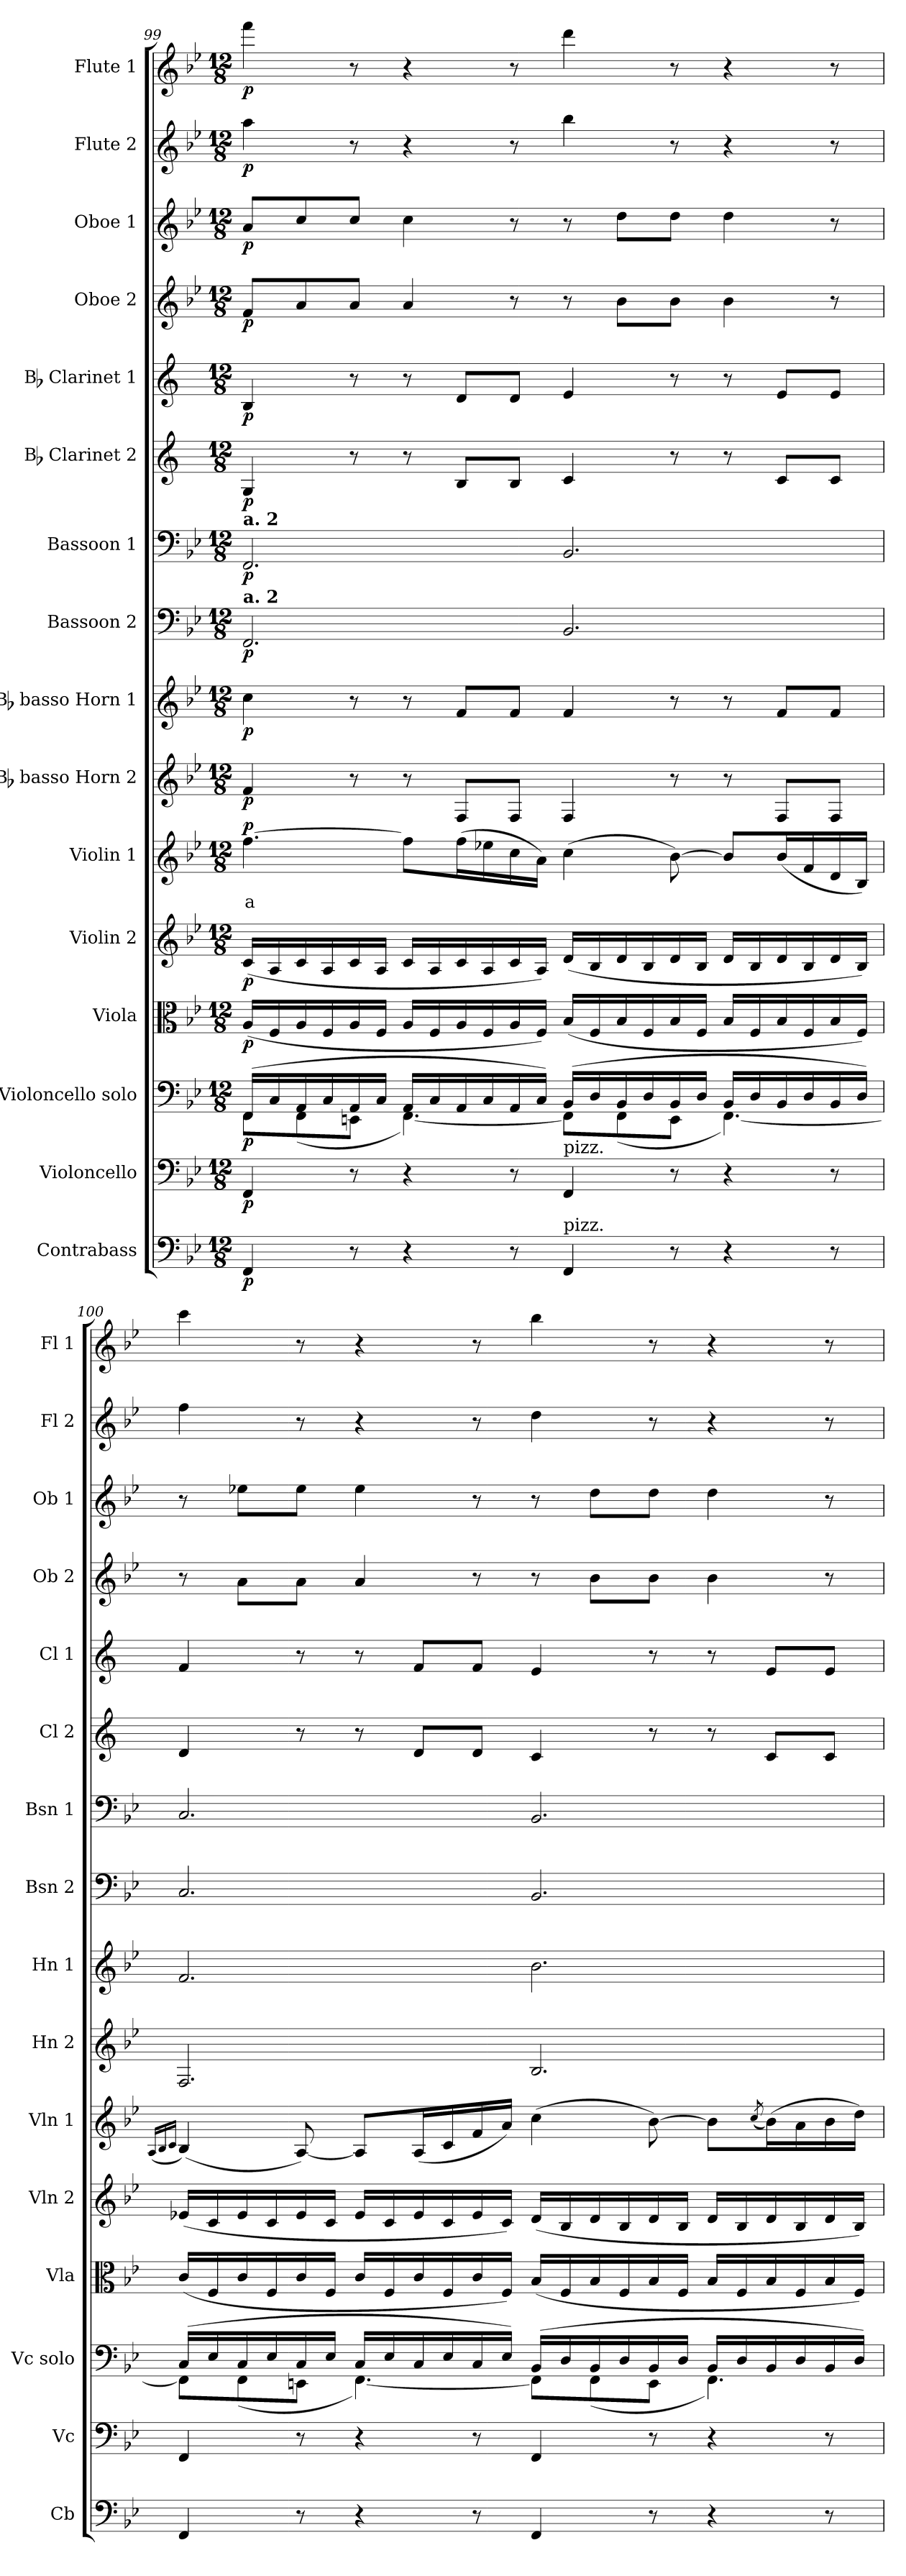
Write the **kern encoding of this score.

**kern	**dynam	**kern	**dynam	**kern	**dynam	**kern	**dynam	**kern	**dynam	**kern	**text	**dynam	**kern	**dynam	**kern	**dynam	**kern	**dynam	**kern	**dynam	**kern	**dynam	**kern	**dynam	**kern	**dynam	**kern	**dynam	**kern	**dynam	**kern	**dynam
*part16	*part16	*part15	*part15	*part14	*part14	*part13	*part13	*part12	*part12	*part11	*part11	*part11	*part10	*part10	*part9	*part9	*part8	*part8	*part7	*part7	*part6	*part6	*part5	*part5	*part4	*part4	*part3	*part3	*part2	*part2	*part1	*part1
*staff16	*staff16	*staff15	*staff15	*staff14	*staff14	*staff13	*staff13	*staff12	*staff12	*staff11	*staff11	*staff11	*staff10	*staff10	*staff9	*staff9	*staff8	*staff8	*staff7	*staff7	*staff6	*staff6	*staff5	*staff5	*staff4	*staff4	*staff3	*staff3	*staff2	*staff2	*staff1	*staff1
*I"Contrabass	*	*I"Violoncello	*	*I"Violoncello solo	*	*I"Viola	*	*I"Violin 2	*	*I"Violin 1	*	*	*I"Bb basso Horn 2	*	*I"Bb basso Horn 1	*	*I"Bassoon 2	*	*I"Bassoon 1	*	*I"Bb Clarinet 2	*	*I"Bb Clarinet 1	*	*I"Oboe 2	*	*I"Oboe 1	*	*I"Flute 2	*	*I"Flute 1	*
*I'Cb	*	*I'Vc	*	*I'Vc solo	*	*I'Vla	*	*I'Vln 2	*	*I'Vln 1	*	*	*I'Hn 2	*	*I'Hn 1	*	*I'Bsn 2	*	*I'Bsn 1	*	*I'Cl 2	*	*I'Cl 1	*	*I'Ob 2	*	*I'Ob 1	*	*I'Fl 2	*	*I'Fl 1	*
*clefF4	*	*clefF4	*	*clefF4	*	*clefC3	*	*clefG2	*	*clefG2	*	*	*clefG2	*	*clefG2	*	*clefF4	*	*clefF4	*	*clefG2	*	*clefG2	*	*clefG2	*	*clefG2	*	*clefG2	*	*clefG2	*
*ITrd7c12	*	*	*	*	*	*	*	*	*	*	*	*	*ITrd8c14	*	*ITrd8c14	*	*	*	*	*	*ITrd1c2	*	*ITrd1c2	*	*	*	*	*	*	*	*	*
*k[b-e-]	*	*k[b-e-]	*	*k[b-e-]	*	*k[b-e-]	*	*k[b-e-]	*	*k[b-e-]	*	*	*k[b-e-]	*	*k[b-e-]	*	*k[b-e-]	*	*k[b-e-]	*	*k[b-e-]	*	*k[b-e-]	*	*k[b-e-]	*	*k[b-e-]	*	*k[b-e-]	*	*k[b-e-]	*
*M12/8	*	*M12/8	*	*M12/8	*	*M12/8	*	*M12/8	*	*M12/8	*	*	*M12/8	*	*M12/8	*	*M12/8	*	*M12/8	*	*M12/8	*	*M12/8	*	*M12/8	*	*M12/8	*	*M12/8	*	*M12/8	*
=99	=99	=99	=99	=99	=99	=99	=99	=99	=99	=99	=99	=99	=99	=99	=99	=99	=99	=99	=99	=99	=99	=99	=99	=99	=99	=99	=99	=99	=99	=99	=99	=99
*	*	*	*	*^	*	*	*	*	*	*	*	*	*	*	*	*	*	*	*	*	*	*	*	*	*	*	*	*	*	*	*	*
!	!	!	!	!	!	!	!	!	!	!	!	!	!	!	!	!	!	!	!	!LO:TX:a:B:t=a. 2	!	!	!	!	!	!	!	!	!	!	!	!	!
!	!	!	!	!	!	!	!	!	!	!	!	!	!	!	!	!	!	!LO:TX:a:B:t=a. 2	!	!	!	!	!	!	!	!	!	!	!	!	!	!	!
!	!LO:DY:b	!	!LO:DY:b	!	!	!LO:DY:b	!	!LO:DY:b	!	!LO:DY:b	!	!LO:LY:b:color=#FF0000	!LO:DY:b	!	!LO:DY:b	!	!LO:DY:b	!	!LO:DY:b	!	!LO:DY:b	!	!LO:DY:b	!	!LO:DY:b	!	!LO:DY:b	!	!LO:DY:b	!	!LO:DY:b	!	!LO:DY:b
4FFF/	p	4FF/	p	(16FF/LL	8FF\L	p	(16A/LL	p	(16c/LL	p	[4.ff\	a	p	4F/	p	4c\	p	2.FF/	p	2.FF/	p	4F/	p	4A/	p	8f/L	p	8a/L	p	4aa\	p	4fff\	p
.	.	.	.	16C/	.	.	16F/	.	16A/	.	.	.	.	.	.	.	.	.	.	.	.	.	.	.	.	.	.	.	.	.	.	.	.
.	.	.	.	16AA/	(8FF\	.	16A/	.	16c/	.	.	.	.	.	.	.	.	.	.	.	.	.	.	.	.	8a/	.	8cc/	.	.	.	.	.
.	.	.	.	16C/	.	.	16F/	.	16A/	.	.	.	.	.	.	.	.	.	.	.	.	.	.	.	.	.	.	.	.	.	.	.	.
8r	.	8r	.	16AA/	8EEn\J	.	16A/	.	16c/	.	.	.	.	8r	.	8r	.	.	.	.	.	8r	.	8r	.	8a/J	.	8cc/J	.	8r	.	8r	.
.	.	.	.	16C/JJ	.	.	16F/JJ	.	16A/JJ	.	.	.	.	.	.	.	.	.	.	.	.	.	.	.	.	.	.	.	.	.	.	.	.
4r	.	4r	.	16AA/LL	[4.FF\)	.	16A/LL	.	16c/LL	.	8ff\L]	.	.	8r	.	8r	.	.	.	.	.	8r	.	8r	.	4a/	.	4cc\	.	4r	.	4r	.
.	.	.	.	16C/	.	.	16F/	.	16A/	.	.	.	.	.	.	.	.	.	.	.	.	.	.	.	.	.	.	.	.	.	.	.	.
.	.	.	.	16AA/	.	.	16A/	.	16c/	.	(16ff\L	.	.	8FF/L	.	8F/L	.	.	.	.	.	8A/L	.	8c/L	.	.	.	.	.	.	.	.	.
.	.	.	.	16C/	.	.	16F/	.	16A/	.	16ee-X\	.	.	.	.	.	.	.	.	.	.	.	.	.	.	.	.	.	.	.	.	.	.
8r	.	8r	.	16AA/	.	.	16A/	.	16c/	.	16cc\	.	.	8FF/J	.	8F/J	.	.	.	.	.	8A/J	.	8c/J	.	8r	.	8r	.	8r	.	8r	.
.	.	.	.	16C/JJ)	.	.	16F/JJ)	.	16A/JJ)	.	16a\JJ)	.	.	.	.	.	.	.	.	.	.	.	.	.	.	.	.	.	.	.	.	.	.
!	!	!LO:TX:a:t=pizz.	!	!	!	!	!	!	!	!	!	!	!	!	!	!	!	!	!	!	!	!	!	!	!	!	!	!	!	!	!	!	!
!LO:TX:a:t=pizz.	!	!	!	!	!	!	!	!	!	!	!	!	!	!	!	!	!	!	!	!	!	!	!	!	!	!	!	!	!	!	!	!	!
4FFF/	.	4FF/	.	(16BB-/LL	8FF\L]	.	(16B-/LL	.	(16d/LL	.	(4cc\	.	.	4FF/	.	4F/	.	2.BB-/	.	2.BB-/	.	4B-/	.	4d/	.	8r	.	8r	.	4bb-\	.	4ddd\	.
.	.	.	.	16D/	.	.	16F/	.	16B-/	.	.	.	.	.	.	.	.	.	.	.	.	.	.	.	.	.	.	.	.	.	.	.	.
.	.	.	.	16BB-/	(8FF\	.	16B-/	.	16d/	.	.	.	.	.	.	.	.	.	.	.	.	.	.	.	.	8b-\L	.	8dd\L	.	.	.	.	.
.	.	.	.	16D/	.	.	16F/	.	16B-/	.	.	.	.	.	.	.	.	.	.	.	.	.	.	.	.	.	.	.	.	.	.	.	.
8r	.	8r	.	16BB-/	8EE\J	.	16B-/	.	16d/	.	[8b-\)	.	.	8r	.	8r	.	.	.	.	.	8r	.	8r	.	8b-\J	.	8dd\J	.	8r	.	8r	.
.	.	.	.	16D/JJ	.	.	16F/JJ	.	16B-/JJ	.	.	.	.	.	.	.	.	.	.	.	.	.	.	.	.	.	.	.	.	.	.	.	.
4r	.	4r	.	16BB-/LL	[4.FF\)	.	16B-/LL	.	16d/LL	.	8b-/L]	.	.	8r	.	8r	.	.	.	.	.	8r	.	8r	.	4b-\	.	4dd\	.	4r	.	4r	.
.	.	.	.	16D/	.	.	16F/	.	16B-/	.	.	.	.	.	.	.	.	.	.	.	.	.	.	.	.	.	.	.	.	.	.	.	.
.	.	.	.	16BB-/	.	.	16B-/	.	16d/	.	(16b-/L	.	.	8FF/L	.	8F/L	.	.	.	.	.	8B-/L	.	8d/L	.	.	.	.	.	.	.	.	.
.	.	.	.	16D/	.	.	16F/	.	16B-/	.	16f/	.	.	.	.	.	.	.	.	.	.	.	.	.	.	.	.	.	.	.	.	.	.
8r	.	8r	.	16BB-/	.	.	16B-/	.	16d/	.	16d/	.	.	8FF/J	.	8F/J	.	.	.	.	.	8B-/J	.	8d/J	.	8r	.	8r	.	8r	.	8r	.
.	.	.	.	16D/JJ)	.	.	16F/JJ)	.	16B-/JJ)	.	16B-/JJ)	.	.	.	.	.	.	.	.	.	.	.	.	.	.	.	.	.	.	.	.	.	.
!!LO:PB:g=z
=100	=100	=100	=100	=100	=100	=100	=100	=100	=100	=100	=100	=100	=100	=100	=100	=100	=100	=100	=100	=100	=100	=100	=100	=100	=100	=100	=100	=100	=100	=100	=100	=100	=100
.	.	.	.	.	.	.	.	.	.	.	(16qA/LL	.	.	.	.	.	.	.	.	.	.	.	.	.	.	.	.	.	.	.	.	.	.
.	.	.	.	.	.	.	.	.	.	.	16qB-/	.	.	.	.	.	.	.	.	.	.	.	.	.	.	.	.	.	.	.	.	.	.
.	.	.	.	.	.	.	.	.	.	.	16qc/JJ	.	.	.	.	.	.	.	.	.	.	.	.	.	.	.	.	.	.	.	.	.	.
4FFF/	.	4FF/	.	(16C/LL	8FF\L]	.	(16c/LL	.	(16e-X/LL	.	(4B-/)	.	.	2.FF/	.	2.F/	.	2.C/	.	2.C/	.	4c/	.	4e-/	.	8r	.	8r	.	4ff\	.	4ccc\	.
.	.	.	.	16E-/	.	.	16F/	.	16c/	.	.	.	.	.	.	.	.	.	.	.	.	.	.	.	.	.	.	.	.	.	.	.	.
.	.	.	.	16C/	(8FF\	.	16c/	.	16e-/	.	.	.	.	.	.	.	.	.	.	.	.	.	.	.	.	8a\L	.	8ee-X\L	.	.	.	.	.
.	.	.	.	16E-/	.	.	16F/	.	16c/	.	.	.	.	.	.	.	.	.	.	.	.	.	.	.	.	.	.	.	.	.	.	.	.
8r	.	8r	.	16C/	8EEn\J	.	16c/	.	16e-/	.	[8A/)	.	.	.	.	.	.	.	.	.	.	8r	.	8r	.	8a\J	.	8ee-\J	.	8r	.	8r	.
.	.	.	.	16E-/JJ	.	.	16F/JJ	.	16c/JJ	.	.	.	.	.	.	.	.	.	.	.	.	.	.	.	.	.	.	.	.	.	.	.	.
4r	.	4r	.	16C/LL	[4.FF\)	.	16c/LL	.	16e-/LL	.	8A/L]	.	.	.	.	.	.	.	.	.	.	8r	.	8r	.	4a/	.	4ee-\	.	4r	.	4r	.
.	.	.	.	16E-/	.	.	16F/	.	16c/	.	.	.	.	.	.	.	.	.	.	.	.	.	.	.	.	.	.	.	.	.	.	.	.
.	.	.	.	16C/	.	.	16c/	.	16e-/	.	(16A/L	.	.	.	.	.	.	.	.	.	.	8c/L	.	8e-/L	.	.	.	.	.	.	.	.	.
.	.	.	.	16E-/	.	.	16F/	.	16c/	.	16c/	.	.	.	.	.	.	.	.	.	.	.	.	.	.	.	.	.	.	.	.	.	.
8r	.	8r	.	16C/	.	.	16c/	.	16e-/	.	16f/	.	.	.	.	.	.	.	.	.	.	8c/J	.	8e-/J	.	8r	.	8r	.	8r	.	8r	.
.	.	.	.	16E-/JJ)	.	.	16F/JJ)	.	16c/JJ)	.	16a/JJ)	.	.	.	.	.	.	.	.	.	.	.	.	.	.	.	.	.	.	.	.	.	.
4FFF/	.	4FF/	.	(16BB-/LL	8FF\L]	.	(16B-/LL	.	(16d/LL	.	(4cc\	.	.	2.BB-/	.	2.B-\	.	2.BB-/	.	2.BB-/	.	4B-/	.	4d/	.	8r	.	8r	.	4dd\	.	4bb-\	.
.	.	.	.	16D/	.	.	16F/	.	16B-/	.	.	.	.	.	.	.	.	.	.	.	.	.	.	.	.	.	.	.	.	.	.	.	.
.	.	.	.	16BB-/	(8FF\	.	16B-/	.	16d/	.	.	.	.	.	.	.	.	.	.	.	.	.	.	.	.	8b-\L	.	8dd\L	.	.	.	.	.
.	.	.	.	16D/	.	.	16F/	.	16B-/	.	.	.	.	.	.	.	.	.	.	.	.	.	.	.	.	.	.	.	.	.	.	.	.
8r	.	8r	.	16BB-/	8EE\J	.	16B-/	.	16d/	.	[8b-\)	.	.	.	.	.	.	.	.	.	.	8r	.	8r	.	8b-\J	.	8dd\J	.	8r	.	8r	.
.	.	.	.	16D/JJ	.	.	16F/JJ	.	16B-/JJ	.	.	.	.	.	.	.	.	.	.	.	.	.	.	.	.	.	.	.	.	.	.	.	.
4r	.	4r	.	16BB-/LL	4.FF\)	.	16B-/LL	.	16d/LL	.	8b-\L]	.	.	.	.	.	.	.	.	.	.	8r	.	8r	.	4b-\	.	4dd\	.	4r	.	4r	.
.	.	.	.	16D/	.	.	16F/	.	16B-/	.	.	.	.	.	.	.	.	.	.	.	.	.	.	.	.	.	.	.	.	.	.	.	.
.	.	.	.	.	.	.	.	.	.	.	(8qcc/	.	.	.	.	.	.	.	.	.	.	.	.	.	.	.	.	.	.	.	.	.	.
.	.	.	.	16BB-/	.	.	16B-/	.	16d/	.	(16b-\L)	.	.	.	.	.	.	.	.	.	.	8B-/L	.	8d/L	.	.	.	.	.	.	.	.	.
.	.	.	.	16D/	.	.	16F/	.	16B-/	.	16a\	.	.	.	.	.	.	.	.	.	.	.	.	.	.	.	.	.	.	.	.	.	.
8r	.	8r	.	16BB-/	.	.	16B-/	.	16d/	.	16b-\	.	.	.	.	.	.	.	.	.	.	8B-/J	.	8d/J	.	8r	.	8r	.	8r	.	8r	.
.	.	.	.	16D/JJ)	.	.	16F/JJ)	.	16B-/JJ)	.	16dd\JJ)	.	.	.	.	.	.	.	.	.	.	.	.	.	.	.	.	.	.	.	.	.	.
*	*	*	*	*v	*v	*	*	*	*	*	*	*	*	*	*	*	*	*	*	*	*	*	*	*	*	*	*	*	*	*	*	*	*
=	=	=	=	=	=	=	=	=	=	=	=	=	=	=	=	=	=	=	=	=	=	=	=	=	=	=	=	=	=	=	=	=
*-	*-	*-	*-	*-	*-	*-	*-	*-	*-	*-	*-	*-	*-	*-	*-	*-	*-	*-	*-	*-	*-	*-	*-	*-	*-	*-	*-	*-	*-	*-	*-	*-
